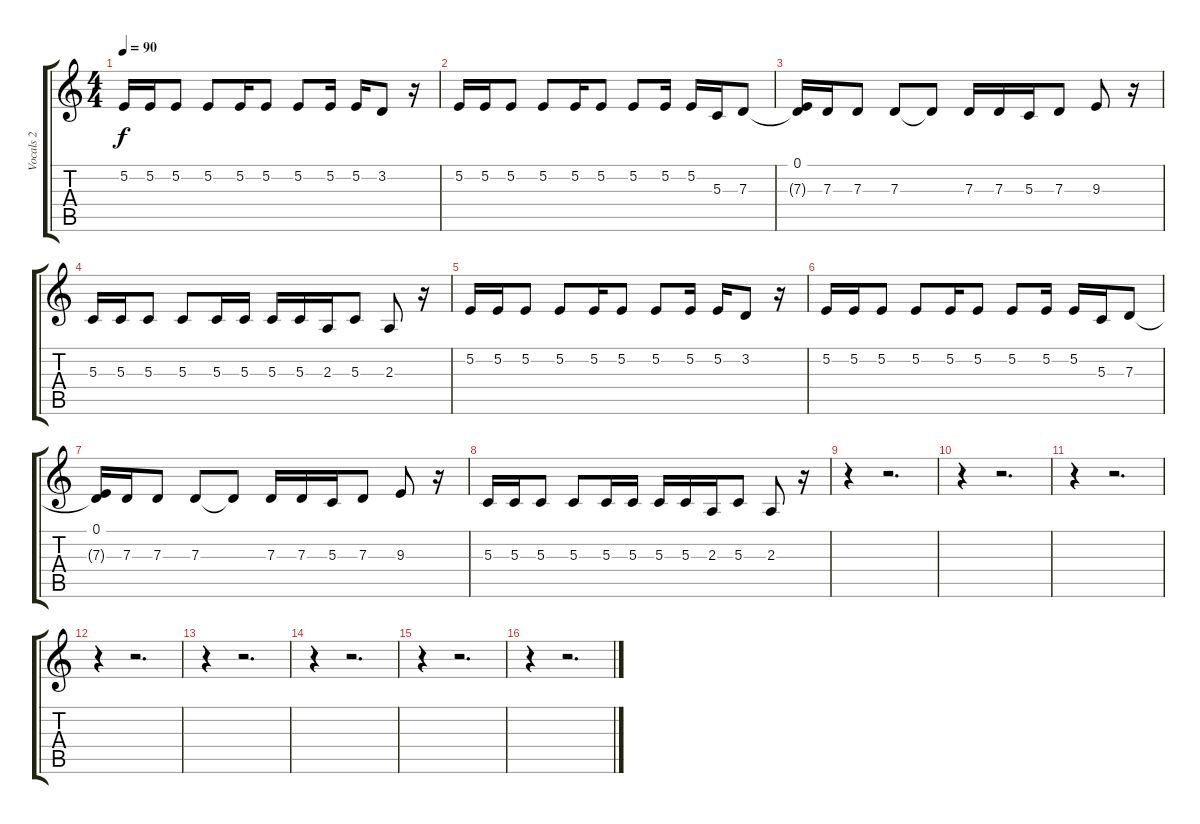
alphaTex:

\track ("Vocals 2" "Vocals 2") {instrument flute}
\staff {score tabs}
\tuning (E4 B3 G3 D3 A2 E2) {hide}
\ts (4 4)
\tempo 90
\clef g2
\ks c
5.2.16{dy f} 5.2.16 5.2.8 5.2.8 5.2.16 5.2.8 5.2.8 5.2.16 5.2.16 3.2.8 r.16 |
5.2.16 5.2.16 5.2.8 5.2.8 5.2.16 5.2.8 5.2.8 5.2.16 5.2.16 5.3.16 7.3.8 |
(0.1 7.3{t}).16 7.3.16 7.3.8 7.3.8 7.3{t}.8 7.3.16 7.3.16 5.3.16 7.3.8 9.3.8 r.16 |
5.3.16 5.3.16 5.3.8 5.3.8 5.3.16 5.3.16 5.3.16 5.3.16 2.3.16 5.3.8 2.3.8 r.16 |
5.2.16 5.2.16 5.2.8 5.2.8 5.2.16 5.2.8 5.2.8 5.2.16 5.2.16 3.2.8 r.16 |
5.2.16 5.2.16 5.2.8 5.2.8 5.2.16 5.2.8 5.2.8 5.2.16 5.2.16 5.3.16 7.3.8 |
(0.1 7.3{t}).16 7.3.16 7.3.8 7.3.8 7.3{t}.8 7.3.16 7.3.16 5.3.16 7.3.8 9.3.8 r.16 |
5.3.16 5.3.16 5.3.8 5.3.8 5.3.16 5.3.16 5.3.16 5.3.16 2.3.16 5.3.8 2.3.8 r.16 |
r.4 r.2{d} |
r.4 r.2{d} |
r.4 r.2{d} |
r.4 r.2{d} |
r.4 r.2{d} |
r.4 r.2{d} |
r.4 r.2{d} |
r.4 r.2{d}
